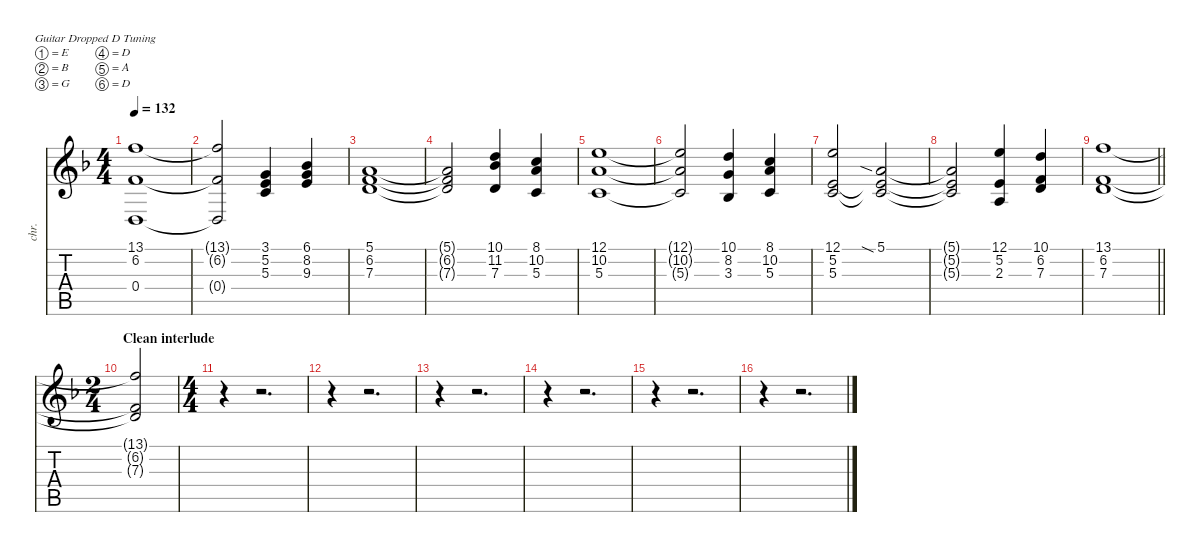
\defaultSystemsLayout 4
\hideDynamics
\bracketExtendMode nobrackets
\otherSystemsTrackNameOrientation horizontal
\track ("Choir" "chr.") {instrument choiraahs}
\staff {score tabs}
\tuning (E4 B3 G3 D3 A2 D2)
\ts (4 4)
\tempo 132
\clef g2
\ks dminor
(13.1{acc forcenatural} 6.2{acc forcenatural} 0.4{acc forcenatural}).1{dy f} |
(13.1{t acc forcenatural} 6.2{t acc forcenatural} 0.4{t acc forcenatural}).2 (3.1{acc forcenatural} 5.2{acc forcenatural} 5.3{acc forcenatural}).4 (6.1{acc b} 8.2{acc forcenatural} 9.3{acc forcenatural}).4 |
(5.1{acc forcenatural} 6.2{acc forcenatural} 7.3{acc forcenatural}).1 |
(5.1{t acc forcenatural} 6.2{t acc forcenatural} 7.3{t acc forcenatural}).2 (10.1{acc forcenatural} 11.2{acc b} 7.3{acc forcenatural}).4 (8.1{acc forcenatural} 10.2{acc forcenatural} 5.3{acc forcenatural}).4 |
(12.1{acc forcenatural} 10.2{acc forcenatural} 5.3{acc forcenatural}).1 |
(12.1{t acc forcenatural} 10.2{t acc forcenatural} 5.3{t acc forcenatural}).2 (10.1{acc forcenatural} 8.2{acc forcenatural} 3.3{acc b}).4 (8.1{acc forcenatural} 10.2{acc forcenatural} 5.3{acc forcenatural}).4 |
(12.1{acc forcenatural} 5.2{acc forcenatural} 5.3{acc forcenatural}).2 (5.1{sia acc forcenatural} 5.2{t acc forcenatural} 5.3{t acc forcenatural}).2 |
(5.1{t acc forcenatural} 5.2{t acc forcenatural} 5.3{t acc forcenatural}).2 (12.1{acc forcenatural} 5.2{acc forcenatural} 2.3{acc forcenatural}).4 (10.1{acc forcenatural} 6.2{acc forcenatural} 7.3{acc forcenatural}).4 |
\barLineRight lightlight
(13.1{acc forcenatural} 6.2{acc forcenatural} 7.3{acc forcenatural}).1 |
\ts (2 4)
\beaming (8 2 2)
\section ("" "Clean interlude")
(13.1{t acc forcenatural} 6.2{t acc forcenatural} 7.3{t acc forcenatural}).2 |
\ts (4 4)
\beaming (8 2 2 2 2)
r.4 r.2{d} |
r.4 r.2{d} |
r.4 r.2{d} |
r.4 r.2{d} |
r.4 r.2{d} |
r.4 r.2{d}
